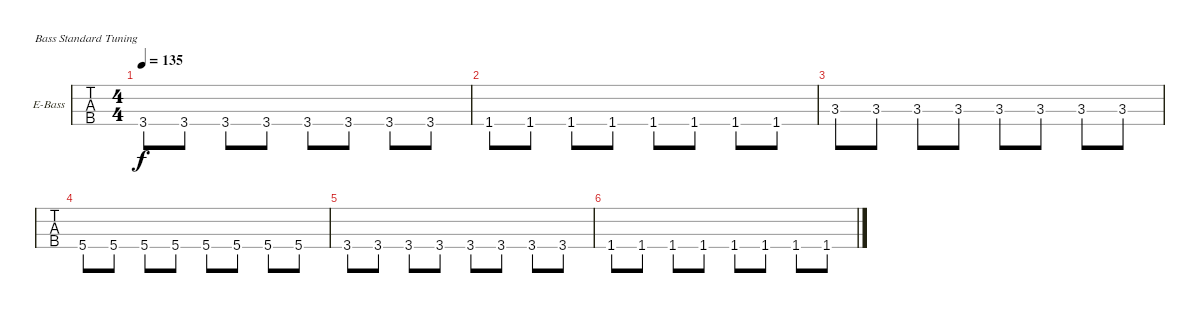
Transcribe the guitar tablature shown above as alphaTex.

\bracketExtendMode groupsimilarinstruments
\firstSystemTrackNameOrientation horizontal
\otherSystemsTrackNameOrientation horizontal
\track ("Bass" "E-Bass") {multiBarRest instrument electricbassfinger}
\staff {tabs}
\tuning (G2 D2 A1 E1)
\ts (4 4)
\tempo 135
\clef f4
\ks c
3.4.8{dy f} 3.4.8 3.4.8 3.4.8 3.4.8 3.4.8 3.4.8 3.4.8 |
1.4.8 1.4.8 1.4.8 1.4.8 1.4.8 1.4.8 1.4.8 1.4.8 |
3.3.8 3.3.8 3.3.8 3.3.8 3.3.8 3.3.8 3.3.8 3.3.8 |
5.4.8 5.4.8 5.4.8 5.4.8 5.4.8 5.4.8 5.4.8 5.4.8 |
3.4.8 3.4.8 3.4.8 3.4.8 3.4.8 3.4.8 3.4.8 3.4.8 |
1.4.8 1.4.8 1.4.8 1.4.8 1.4.8 1.4.8 1.4.8 1.4.8
